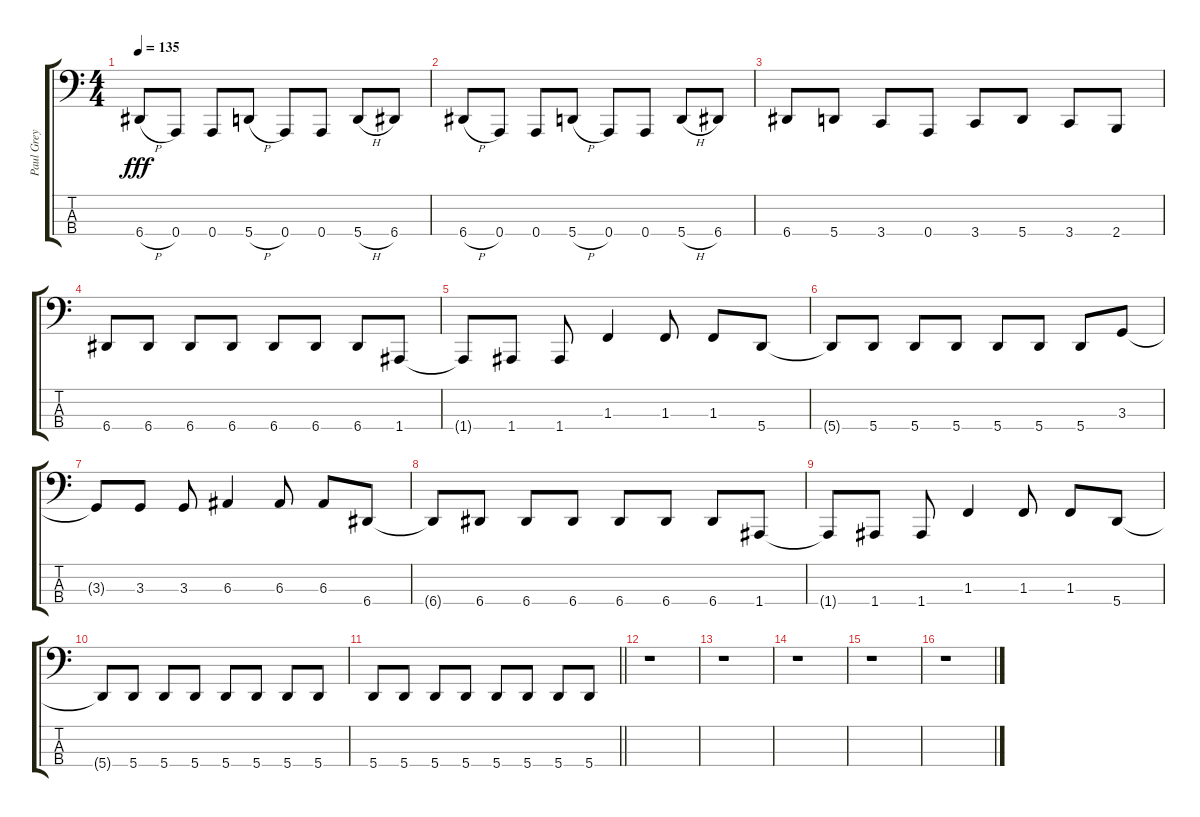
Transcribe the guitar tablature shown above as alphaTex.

\track ("Paul Grey" "Paul Grey") {instrument electricbasspick}
\staff {score tabs}
\tuning (D2 A1 E1 A0) {hide}
\ts (4 4)
\tempo 135
\clef f4
\ks c
6.4{h}.8{dy fff} 0.4.8 0.4.8 5.4{h}.8 0.4.8 0.4.8 5.4{h}.8 6.4.8 |
6.4{h}.8 0.4.8 0.4.8 5.4{h}.8 0.4.8 0.4.8 5.4{h}.8 6.4.8 |
6.4.8 5.4.8 3.4.8 0.4.8 3.4.8 5.4.8 3.4.8 2.4.8 |
6.4.8 6.4.8 6.4.8 6.4.8 6.4.8 6.4.8 6.4.8 1.4.8 |
1.4{t}.8 1.4.8 1.4.8 1.3.4 1.3.8 1.3.8 5.4.8 |
5.4{t}.8 5.4.8 5.4.8 5.4.8 5.4.8 5.4.8 5.4.8 3.3.8 |
3.3{t}.8 3.3.8 3.3.8 6.3.4 6.3.8 6.3.8 6.4.8 |
6.4{t}.8 6.4.8 6.4.8 6.4.8 6.4.8 6.4.8 6.4.8 1.4.8 |
1.4{t}.8 1.4.8 1.4.8 1.3.4 1.3.8 1.3.8 5.4.8 |
5.4{t}.8 5.4.8 5.4.8 5.4.8 5.4.8 5.4.8 5.4.8 5.4.8 |
\barLineRight lightlight
5.4.8 5.4.8 5.4.8 5.4.8 5.4.8 5.4.8 5.4.8 5.4.8 |
r.1 |
r.1 |
r.1 |
r.1 |
r.1
